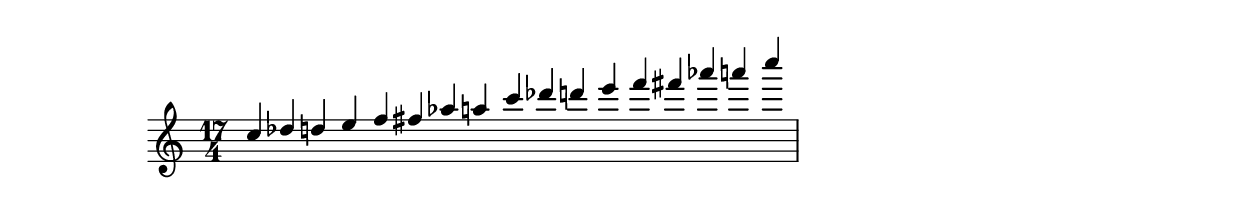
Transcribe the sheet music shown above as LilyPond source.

\version "2.18.2" \score { \new Staff << \new Voice { \set midiInstrument = #"piano" \voiceOne
 \key c \major \time 17/4
\override Voice.TextScript.font-size = #-4
 { c'' des'' d'' e'' f'' fis'' aes'' a'' c''' des''' d''' e''' f''' fis''' aes''' a''' c''''  } 
 } >> \layout { } \midi { \context { \Staff \remove "Staff_performer" }
\context { \Voice \consists "Staff_performer" } \tempo 2 = 60 } }
\paper{oddHeaderMarkup = ##f oddFooterMarkup = ##f}
